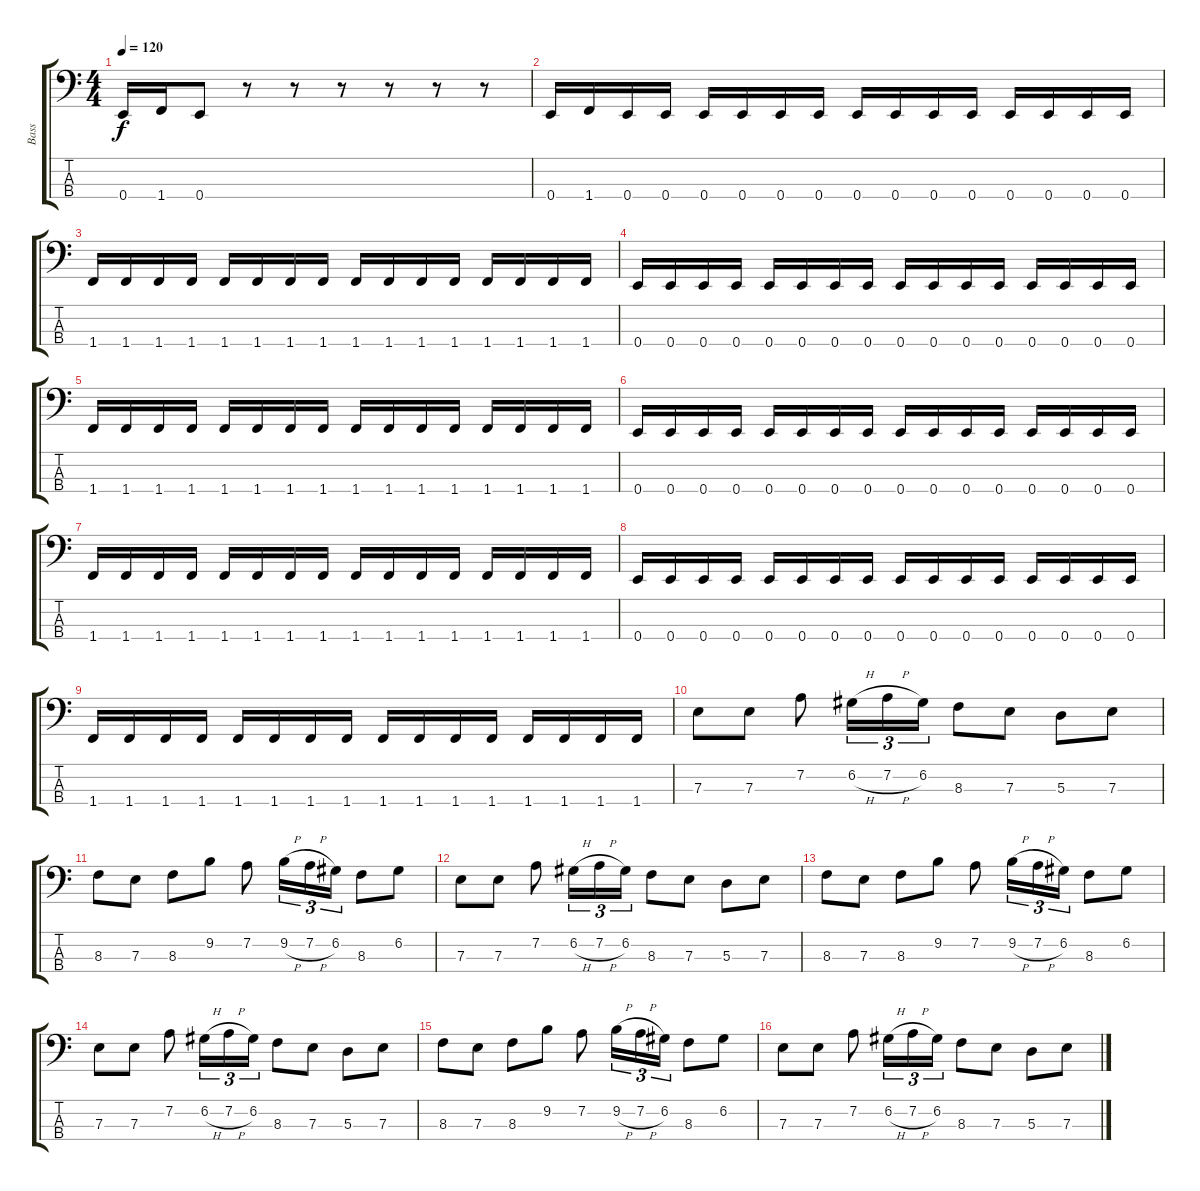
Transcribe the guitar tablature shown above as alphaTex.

\track ("Bass" "Bass") {instrument electricbassfinger}
\staff {score tabs}
\tuning (G2 D2 A1 E1) {hide}
\ts (4 4)
\tempo 120
\clef f4
\ks c
0.4.16{dy f} 1.4.16 0.4.8 r.8 r.8 r.8 r.8 r.8 r.8 |
0.4.16 1.4.16 0.4.16 0.4.16 0.4.16 0.4.16 0.4.16 0.4.16 0.4.16 0.4.16 0.4.16 0.4.16 0.4.16 0.4.16 0.4.16 0.4.16 |
1.4.16 1.4.16 1.4.16 1.4.16 1.4.16 1.4.16 1.4.16 1.4.16 1.4.16 1.4.16 1.4.16 1.4.16 1.4.16 1.4.16 1.4.16 1.4.16 |
0.4.16 0.4.16 0.4.16 0.4.16 0.4.16 0.4.16 0.4.16 0.4.16 0.4.16 0.4.16 0.4.16 0.4.16 0.4.16 0.4.16 0.4.16 0.4.16 |
1.4.16 1.4.16 1.4.16 1.4.16 1.4.16 1.4.16 1.4.16 1.4.16 1.4.16 1.4.16 1.4.16 1.4.16 1.4.16 1.4.16 1.4.16 1.4.16 |
0.4.16 0.4.16 0.4.16 0.4.16 0.4.16 0.4.16 0.4.16 0.4.16 0.4.16 0.4.16 0.4.16 0.4.16 0.4.16 0.4.16 0.4.16 0.4.16 |
1.4.16 1.4.16 1.4.16 1.4.16 1.4.16 1.4.16 1.4.16 1.4.16 1.4.16 1.4.16 1.4.16 1.4.16 1.4.16 1.4.16 1.4.16 1.4.16 |
0.4.16 0.4.16 0.4.16 0.4.16 0.4.16 0.4.16 0.4.16 0.4.16 0.4.16 0.4.16 0.4.16 0.4.16 0.4.16 0.4.16 0.4.16 0.4.16 |
1.4.16 1.4.16 1.4.16 1.4.16 1.4.16 1.4.16 1.4.16 1.4.16 1.4.16 1.4.16 1.4.16 1.4.16 1.4.16 1.4.16 1.4.16 1.4.16 |
7.3.8 7.3.8 7.2.8 6.2{h}.16{tu (3 2)} 7.2{h}.16{tu (3 2)} 6.2.16{tu (3 2)} 8.3.8 7.3.8 5.3.8 7.3.8 |
8.3.8 7.3.8 8.3.8 9.2.8 7.2.8 9.2{h}.16{tu (3 2)} 7.2{h}.16{tu (3 2)} 6.2.16{tu (3 2)} 8.3.8 6.2.8 |
7.3.8 7.3.8 7.2.8 6.2{h}.16{tu (3 2)} 7.2{h}.16{tu (3 2)} 6.2.16{tu (3 2)} 8.3.8 7.3.8 5.3.8 7.3.8 |
8.3.8 7.3.8 8.3.8 9.2.8 7.2.8 9.2{h}.16{tu (3 2)} 7.2{h}.16{tu (3 2)} 6.2.16{tu (3 2)} 8.3.8 6.2.8 |
7.3.8 7.3.8 7.2.8 6.2{h}.16{tu (3 2)} 7.2{h}.16{tu (3 2)} 6.2.16{tu (3 2)} 8.3.8 7.3.8 5.3.8 7.3.8 |
8.3.8 7.3.8 8.3.8 9.2.8 7.2.8 9.2{h}.16{tu (3 2)} 7.2{h}.16{tu (3 2)} 6.2.16{tu (3 2)} 8.3.8 6.2.8 |
7.3.8 7.3.8 7.2.8 6.2{h}.16{tu (3 2)} 7.2{h}.16{tu (3 2)} 6.2.16{tu (3 2)} 8.3.8 7.3.8 5.3.8 7.3.8
